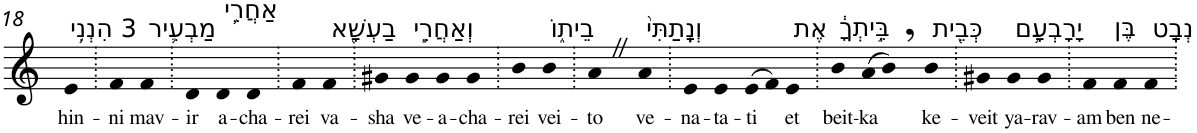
**kern	**text
*part1	*part1
*staff1	*staff1
*I"Piano	*
*I'Pno	*
!!LO:PB:g=z
*clefG2	*
*k[]	*
=18	=18
!LO:TX:a:t=3 הִנְנִ֥י	!
!	!LO:LY:b
4e	hin-
=19.	=19.
!	!LO:LY:b
4f	-ni
!LO:TX:a:t=מַבְעִ֛יר	!
!	!LO:LY:b
4f	mav-
=20.	=20.
!	!LO:LY:b
4d	-ir
!LO:TX:a:t=אַחֲרֵ֥י	!
!	!LO:LY:b
4d	a-
!	!LO:LY:b
4d	-cha-
=21.	=21.
!	!LO:LY:b
4f	-rei
!LO:TX:a:t=בַעְשָׁ֖א	!
!	!LO:LY:b
4f	va-
=22.	=22.
!	!LO:LY:b
4g#X	-sha
!LO:TX:a:t=וְאַחֲרֵ֣י	!
!	!LO:LY:b
4g#	ve-
!	!LO:LY:b
4g#	-a-
!	!LO:LY:b
4g#	-cha-
=23.	=23.
!	!LO:LY:b
4b	-rei
!LO:TX:a:t=בֵית֑וֹ	!
!	!LO:LY:b
4b	vei-
=24.	=24.
!	!LO:LY:b
4aZ	-to
!LO:TX:a:t=וְנָֽתַתִּי֙	!
!	!LO:LY:b
4a	ve-
=25.	=25.
!	!LO:LY:b
4e	-na-
!	!LO:LY:b
4e	-ta-
!	!LO:LY:b
(>8e	-ti
8f)	.
!LO:TX:a:t=אֶת	!
!	!LO:LY:b
4e	et
=26.	=26.
!LO:TX:a:t=בֵּ֣יתְךָ֔	!
!	!LO:LY:b
4b	beit-
!	!LO:LY:b
(>8a	-ka
8b,)	.
!LO:TX:a:t=כְּבֵ֖ית	!
!	!LO:LY:b
4b	ke-
=27.	=27.
!	!LO:LY:b
4g#X	-veit
!LO:TX:a:t=יָרָבְעָ֥ם	!
!	!LO:LY:b
4g#	ya-
!	!LO:LY:b
4g#	-rav-
=28.	=28.
!	!LO:LY:b
4f	-am
!LO:TX:a:t=בֶּן	!
!	!LO:LY:b
4f	ben
!LO:TX:a:t=נְבָֽט	!
!	!LO:LY:b
4f	ne-
=.	=.
*-	*-
